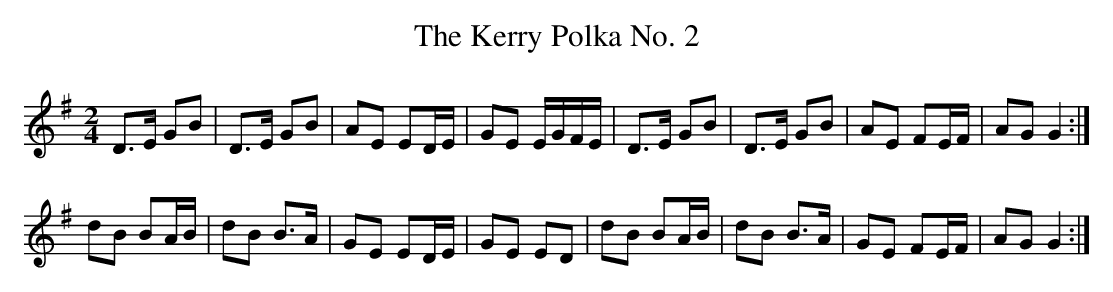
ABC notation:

X:1
T:The Kerry Polka No. 2
M:2/4
L:1/8
K:G
D>E GB|D>E GB|AE ED/E/|GE E/G/F/E/|\
D>E GB|D>E GB|AE FE/F/|AG G2:|
dB BA/B/|dB B>A|GE ED/E/|GE ED|\
dB BA/B/|dB B>A|GE FE/F/|AG G2 :|
